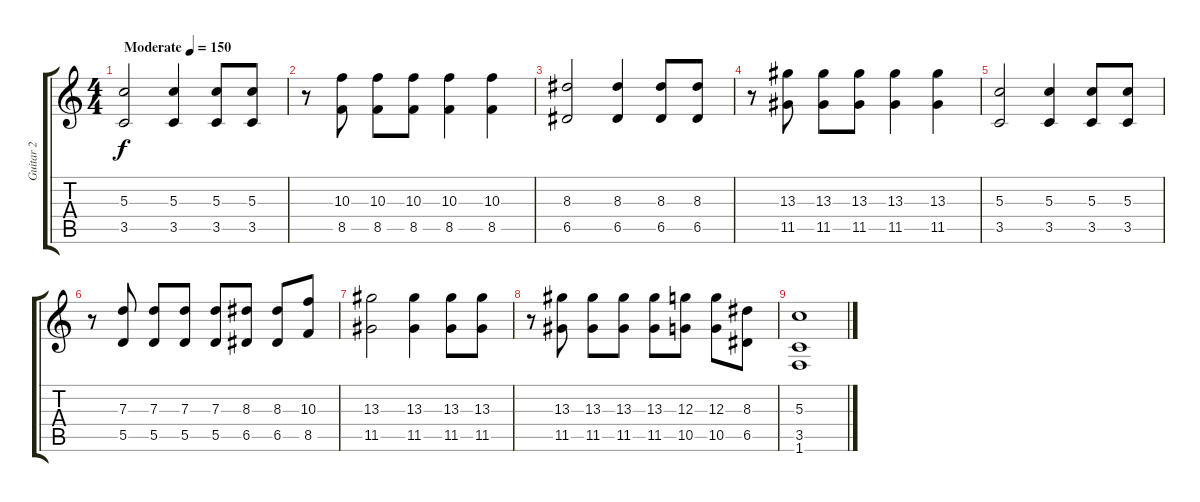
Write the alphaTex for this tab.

\track ("Guitar 2" "Guitar 2") {instrument overdrivenguitar}
\staff {score tabs}
\tuning (E4 B3 G3 D3 A2 E2) {hide}
\ts (4 4)
\tempo (150 "Moderate")
\clef g2
\ks c
(5.3 3.5).2{dy f instrument overdrivenguitar} (5.3 3.5).4 (5.3 3.5).8 (5.3 3.5).8 |
r.8 (10.3 8.5).8 (10.3 8.5).8 (10.3 8.5).8 (10.3 8.5).4 (10.3 8.5).4 |
(8.3 6.5).2 (8.3 6.5).4 (8.3 6.5).8 (8.3 6.5).8 |
r.8 (13.3 11.5).8 (13.3 11.5).8 (13.3 11.5).8 (13.3 11.5).4 (13.3 11.5).4 |
(5.3 3.5).2{volume 14} (5.3 3.5).4 (5.3 3.5).8 (5.3 3.5).8 |
r.8 (7.3 5.5).8 (7.3 5.5).8 (7.3 5.5).8 (7.3 5.5).8 (8.3 6.5).8 (8.3 6.5).8 (10.3 8.5).8 |
(13.3 11.5).2 (13.3 11.5).4 (13.3 11.5).8 (13.3 11.5).8 |
r.8 (13.3 11.5).8 (13.3 11.5).8 (13.3 11.5).8 (13.3 11.5).8 (12.3 10.5).8 (12.3 10.5).8 (8.3 6.5).8 |
(5.3 3.5 1.6).1{volume 12}
